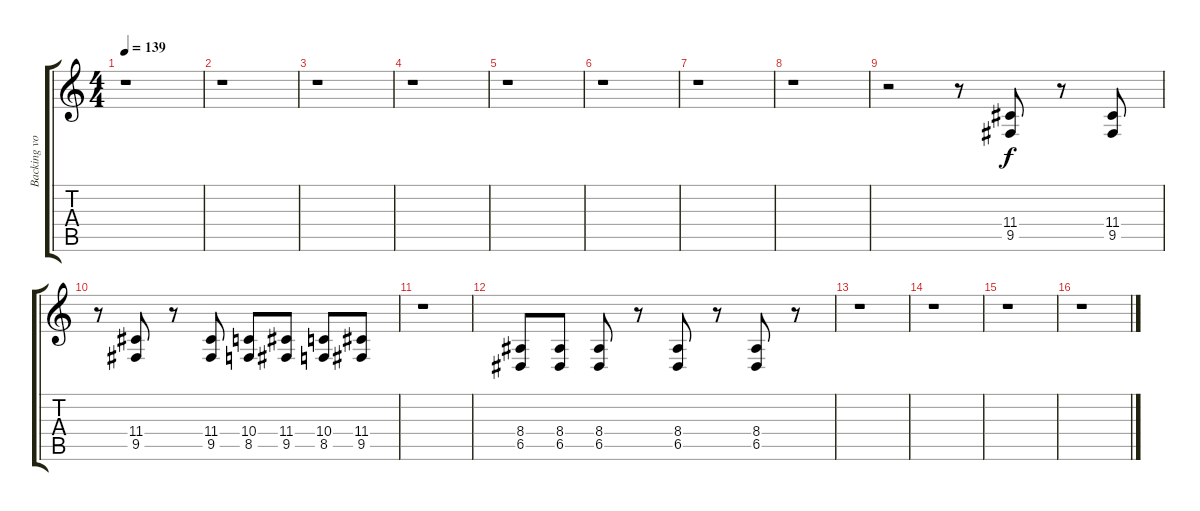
\track ("Backing vocals" "Backing vo") {instrument flute}
\staff {score tabs}
\tuning (E4 B3 G3 D3 A2 E2) {hide}
\ts (4 4)
\tempo 139
\clef g2
\ks c
r.1{dy f} |
r.1 |
r.1 |
r.1 |
r.1 |
r.1 |
r.1 |
r.1 |
r.2 r.8 (11.4 9.5).8 r.8 (11.4 9.5).8 |
r.8 (11.4 9.5).8 r.8 (11.4 9.5).8 (10.4 8.5).8 (11.4 9.5).8 (10.4 8.5).8 (11.4 9.5).8 |
r.1 |
(8.4 6.5).8 (8.4 6.5).8 (8.4 6.5).8 r.8 (8.4 6.5).8 r.8 (8.4 6.5).8 r.8 |
r.1 |
r.1 |
r.1 |
r.1
